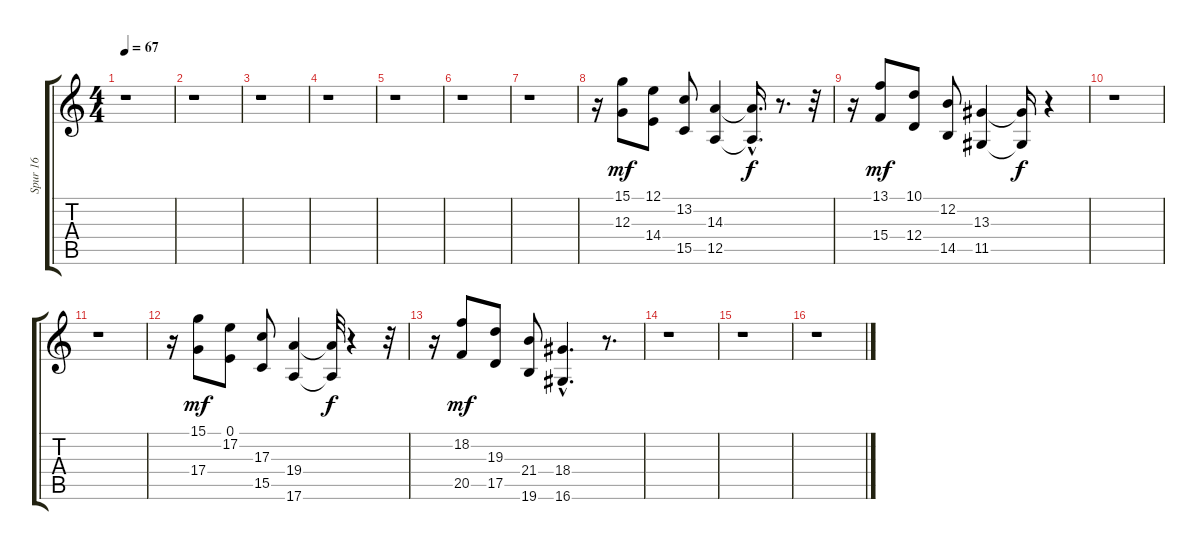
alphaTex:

\track ("Spur 16" "Spur 16") {instrument fx5brightness}
\staff {score tabs}
\tuning (E4 B3 G3 D3 A2 E2) {hide}
\ts (4 4)
\tempo 67
\clef g2
\ks c
r.1{dy mf} |
r.1 |
r.1 |
r.1 |
r.1 |
r.1 |
r.1 |
r.16 (15.1 12.3).8 (12.1 14.4).8 (13.2 15.5).8 (14.3 12.5).4 (14.3{hac t} 12.5{t}).16{d dy f} r.8{d} r.32 |
r.16 (13.1 15.4).8{dy mf} (10.1 12.4).8 (12.2 14.5).8 (13.3 11.5).4 (13.3{t} 11.5{t}).16{dy f} r.4 |
r.1 |
r.1 |
r.16 (15.1 17.4).8{dy mf} (0.1 17.2).8 (17.3 15.5).8 (19.4 17.6).4 (19.4{t} 17.6{t}).32{dy f} r.4 r.32 |
r.16 (18.2 20.5).8{dy mf} (19.3 17.5).8 (21.4 19.6).8 (18.4{hac} 16.6{hac}).4{d} r.8{d} |
r.1 |
r.1 |
r.1
